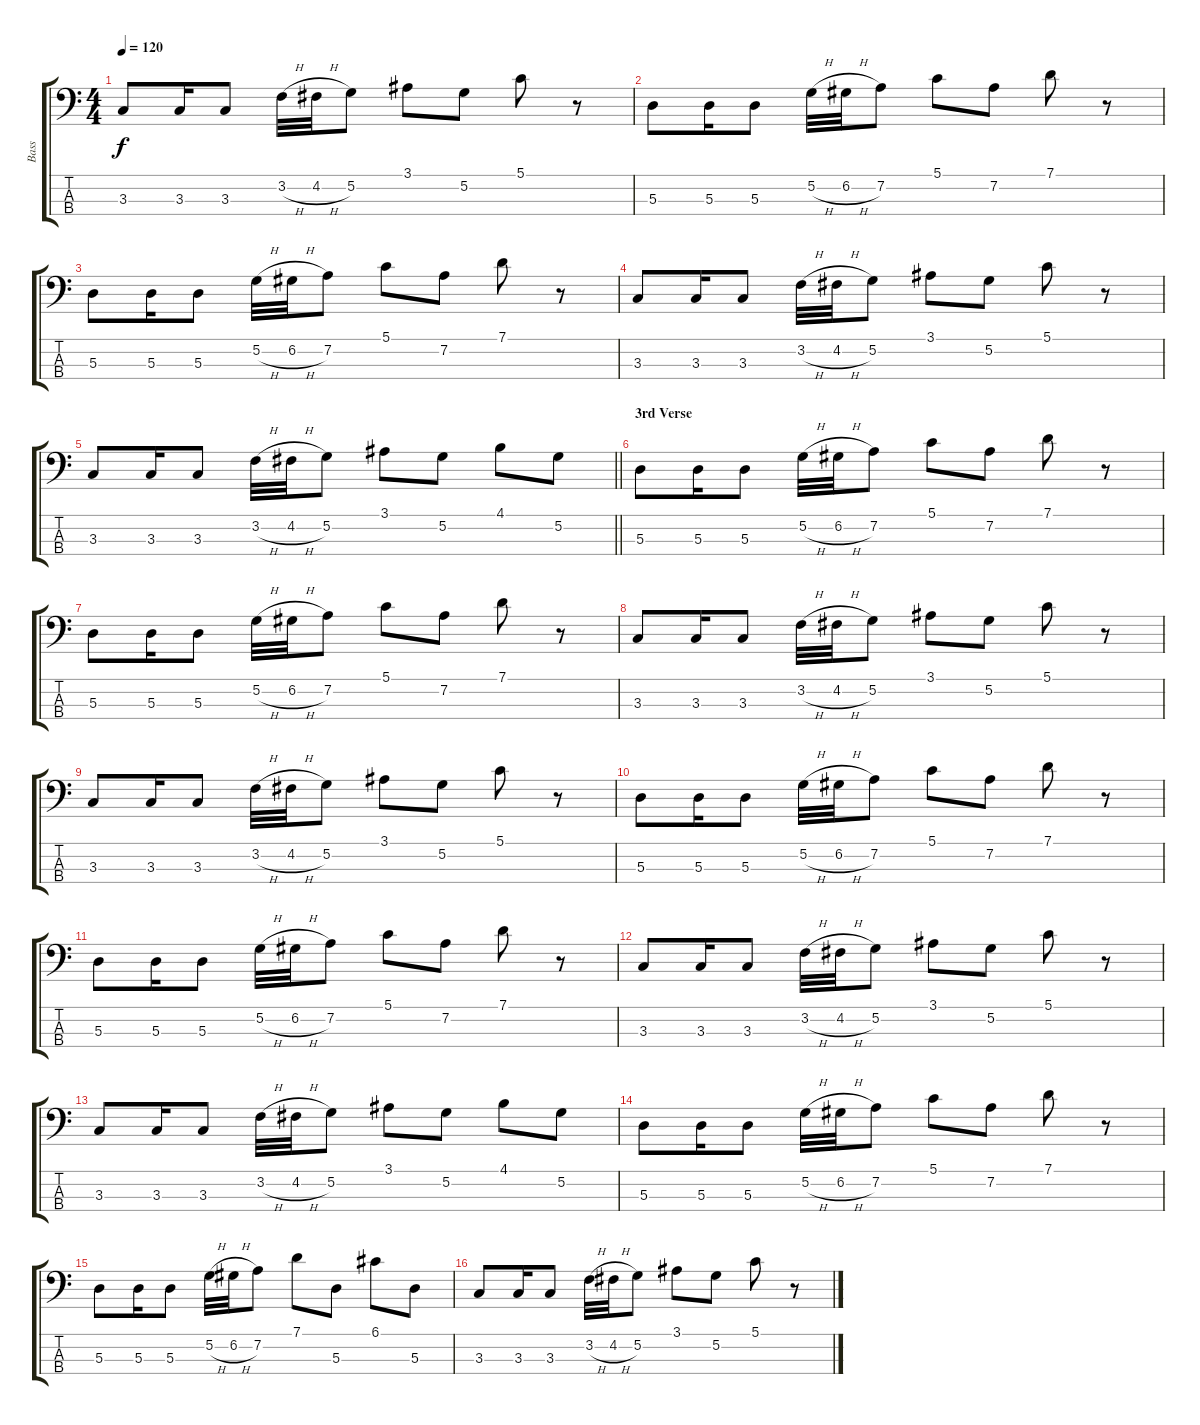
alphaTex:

\track ("Bass" "Bass") {instrument electricbassfinger}
\staff {score tabs}
\tuning (G2 D2 A1 E1) {hide}
\ts (4 4)
\tempo 120
\clef f4
\ks c
3.3.8{dy f} 3.3.16 3.3.8 3.2{h}.32 4.2{h}.32 5.2.8 3.1.8 5.2.8 5.1.8 r.8 |
5.3.8 5.3.16 5.3.8 5.2{h}.32 6.2{h}.32 7.2.8 5.1.8 7.2.8 7.1.8 r.8 |
5.3.8 5.3.16 5.3.8 5.2{h}.32 6.2{h}.32 7.2.8 5.1.8 7.2.8 7.1.8 r.8 |
3.3.8 3.3.16 3.3.8 3.2{h}.32 4.2{h}.32 5.2.8 3.1.8 5.2.8 5.1.8 r.8 |
\barLineRight lightlight
3.3.8 3.3.16 3.3.8 3.2{h}.32 4.2{h}.32 5.2.8 3.1.8 5.2.8 4.1.8 5.2.8 |
\section ("" "3rd Verse")
5.3.8 5.3.16 5.3.8 5.2{h}.32 6.2{h}.32 7.2.8 5.1.8 7.2.8 7.1.8 r.8 |
5.3.8 5.3.16 5.3.8 5.2{h}.32 6.2{h}.32 7.2.8 5.1.8 7.2.8 7.1.8 r.8 |
3.3.8 3.3.16 3.3.8 3.2{h}.32 4.2{h}.32 5.2.8 3.1.8 5.2.8 5.1.8 r.8 |
3.3.8 3.3.16 3.3.8 3.2{h}.32 4.2{h}.32 5.2.8 3.1.8 5.2.8 5.1.8 r.8 |
5.3.8 5.3.16 5.3.8 5.2{h}.32 6.2{h}.32 7.2.8 5.1.8 7.2.8 7.1.8 r.8 |
5.3.8 5.3.16 5.3.8 5.2{h}.32 6.2{h}.32 7.2.8 5.1.8 7.2.8 7.1.8 r.8 |
3.3.8 3.3.16 3.3.8 3.2{h}.32 4.2{h}.32 5.2.8 3.1.8 5.2.8 5.1.8 r.8 |
3.3.8 3.3.16 3.3.8 3.2{h}.32 4.2{h}.32 5.2.8 3.1.8 5.2.8 4.1.8 5.2.8 |
5.3.8 5.3.16 5.3.8 5.2{h}.32 6.2{h}.32 7.2.8 5.1.8 7.2.8 7.1.8 r.8 |
5.3.8 5.3.16 5.3.8 5.2{h}.32 6.2{h}.32 7.2.8 7.1.8 5.3.8 6.1.8 5.3.8 |
3.3.8 3.3.16 3.3.8 3.2{h}.32 4.2{h}.32 5.2.8 3.1.8 5.2.8 5.1.8 r.8
